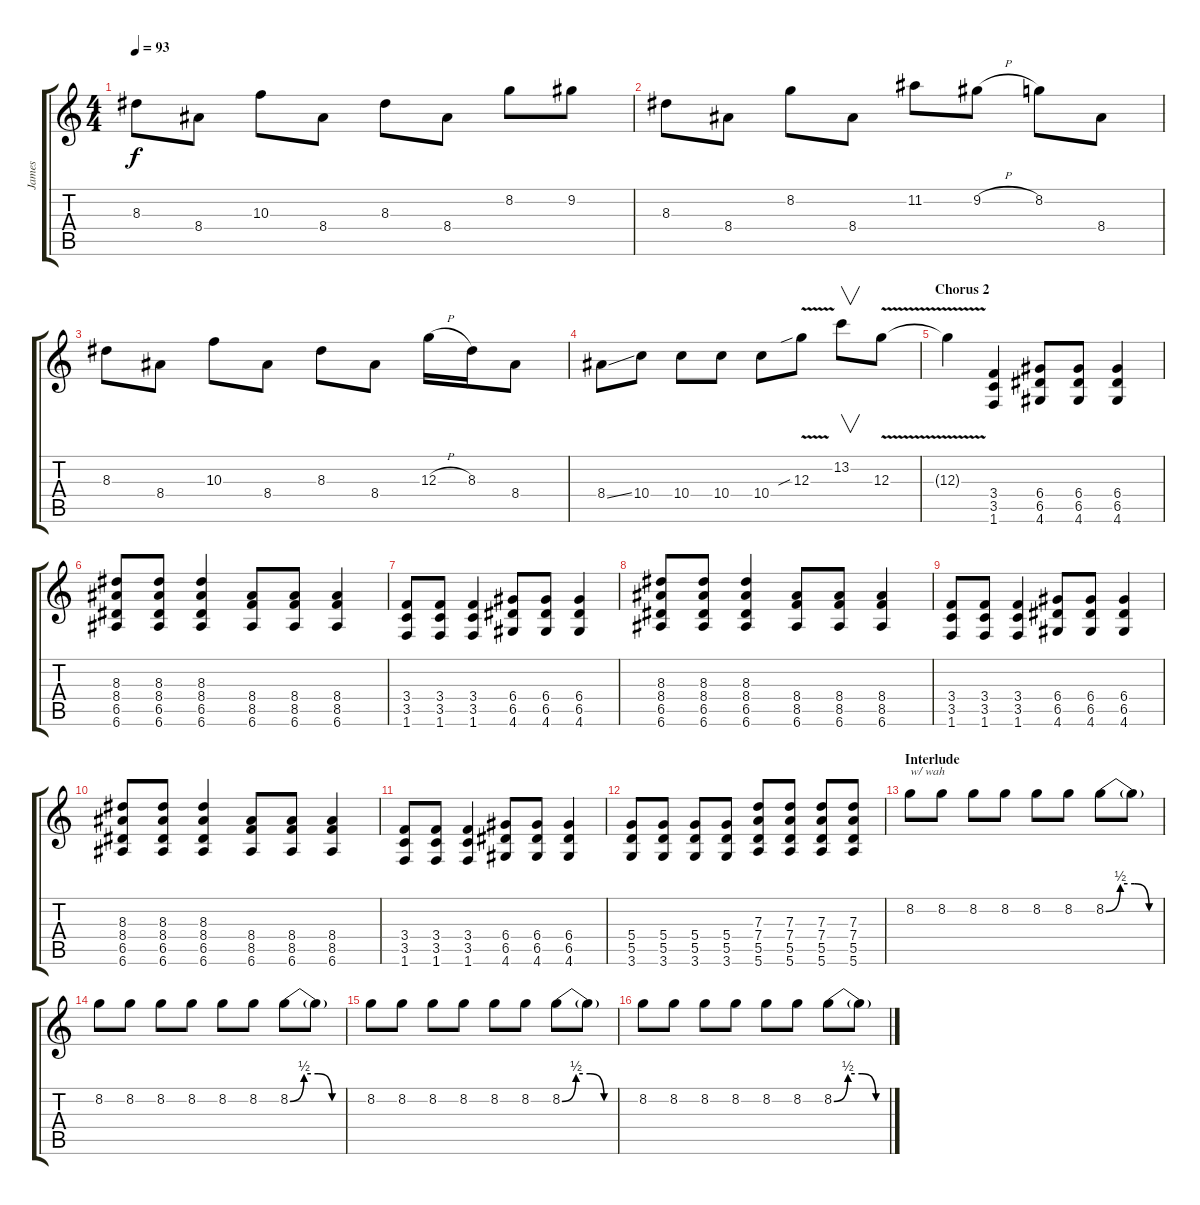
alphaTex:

\track ("James" "James") {instrument distortionguitar}
\staff {score tabs}
\tuning (E4 B3 G3 D3 A2 E2) {hide}
\ts (4 4)
\tempo 93
\clef g2
\ks c
8.3.8{dy f} 8.4.8 10.3.8 8.4.8 8.3.8 8.4.8 8.2.8 9.2.8 |
8.3.8 8.4.8 8.2.8 8.4.8 11.2.8 9.2{h}.8 8.2.8 8.4.8 |
8.3.8 8.4.8 10.3.8 8.4.8 8.3.8 8.4.8 12.3{h}.16 8.3.16 8.4.8 |
8.4{ss}.8 10.4.8 10.4.8 10.4.8 10.4.8 12.3{v sib}.8{volume 13 instrument distortionguitar} 13.2.8{v} 12.3{v}.8 |
\section ("" "Chorus 2")
12.3{t}.4 (3.4 3.5 1.6).4 (6.4 6.5 4.6).8 (6.4 6.5 4.6).8 (6.4 6.5 4.6).4 |
(8.3 8.4 6.5 6.6).8 (8.3 8.4 6.5 6.6).8 (8.3 8.4 6.5 6.6).4 (8.4 8.5 6.6).8 (8.4 8.5 6.6).8 (8.4 8.5 6.6).4 |
(3.4 3.5 1.6).8 (3.4 3.5 1.6).8 (3.4 3.5 1.6).4 (6.4 6.5 4.6).8 (6.4 6.5 4.6).8 (6.4 6.5 4.6).4 |
(8.3 8.4 6.5 6.6).8 (8.3 8.4 6.5 6.6).8 (8.3 8.4 6.5 6.6).4 (8.4 8.5 6.6).8 (8.4 8.5 6.6).8 (8.4 8.5 6.6).4 |
(3.4 3.5 1.6).8 (3.4 3.5 1.6).8 (3.4 3.5 1.6).4 (6.4 6.5 4.6).8 (6.4 6.5 4.6).8 (6.4 6.5 4.6).4 |
(8.3 8.4 6.5 6.6).8 (8.3 8.4 6.5 6.6).8 (8.3 8.4 6.5 6.6).4 (8.4 8.5 6.6).8 (8.4 8.5 6.6).8 (8.4 8.5 6.6).4 |
(3.4 3.5 1.6).8 (3.4 3.5 1.6).8 (3.4 3.5 1.6).4 (6.4 6.5 4.6).8 (6.4 6.5 4.6).8 (6.4 6.5 4.6).4 |
(5.4 5.5 3.6).8 (5.4 5.5 3.6).8 (5.4 5.5 3.6).8 (5.4 5.5 3.6).8 (7.3 7.4 5.5 5.6).8 (7.3 7.4 5.5 5.6).8 (7.3 7.4 5.5 5.6).8 (7.3 7.4 5.5 5.6).8 |
\section ("" "Interlude")
8.2.8{txt "w/ wah"} 8.2.8 8.2.8 8.2.8 8.2.8 8.2.8 8.2{be (custom 0 0 15 2 30 2 45 0 60 0)}.8 8.2{t}.8 |
8.2.8 8.2.8 8.2.8 8.2.8 8.2.8 8.2.8 8.2{be (custom 0 0 15 2 30 2 45 0 60 0)}.8 8.2{t}.8 |
8.2.8 8.2.8 8.2.8 8.2.8 8.2.8 8.2.8 8.2{be (custom 0 0 15 2 30 2 45 0 60 0)}.8 8.2{t}.8 |
8.2.8 8.2.8 8.2.8 8.2.8 8.2.8 8.2.8 8.2{be (custom 0 0 15 2 30 2 45 0 60 0)}.8 8.2{t}.8
